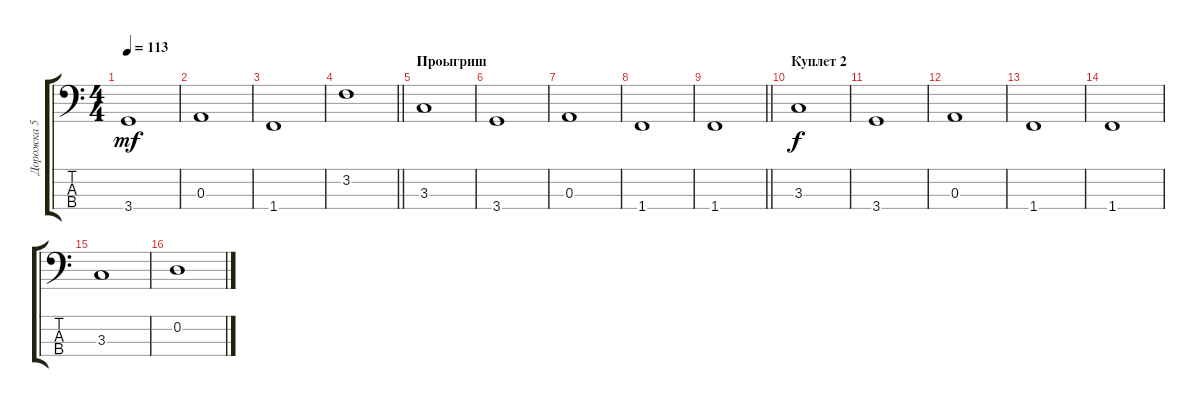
\track ("Дорожка 5" "Дорожка 5") {instrument acousticbass}
\staff {score tabs}
\tuning (G2 D2 A1 E1) {hide}
\ts (4 4)
\tempo 113
\clef f4
\ks c
3.4.1{dy mf} |
0.3.1 |
1.4.1 |
\barLineRight lightlight
3.2.1 |
\section ("" "Проыгриш")
3.3.1 |
3.4.1 |
0.3.1 |
1.4.1 |
\barLineRight lightlight
1.4.1 |
\section ("" "Куплет 2")
3.3.1{dy f} |
3.4.1 |
0.3.1 |
1.4.1 |
1.4.1 |
3.3.1 |
0.2.1
